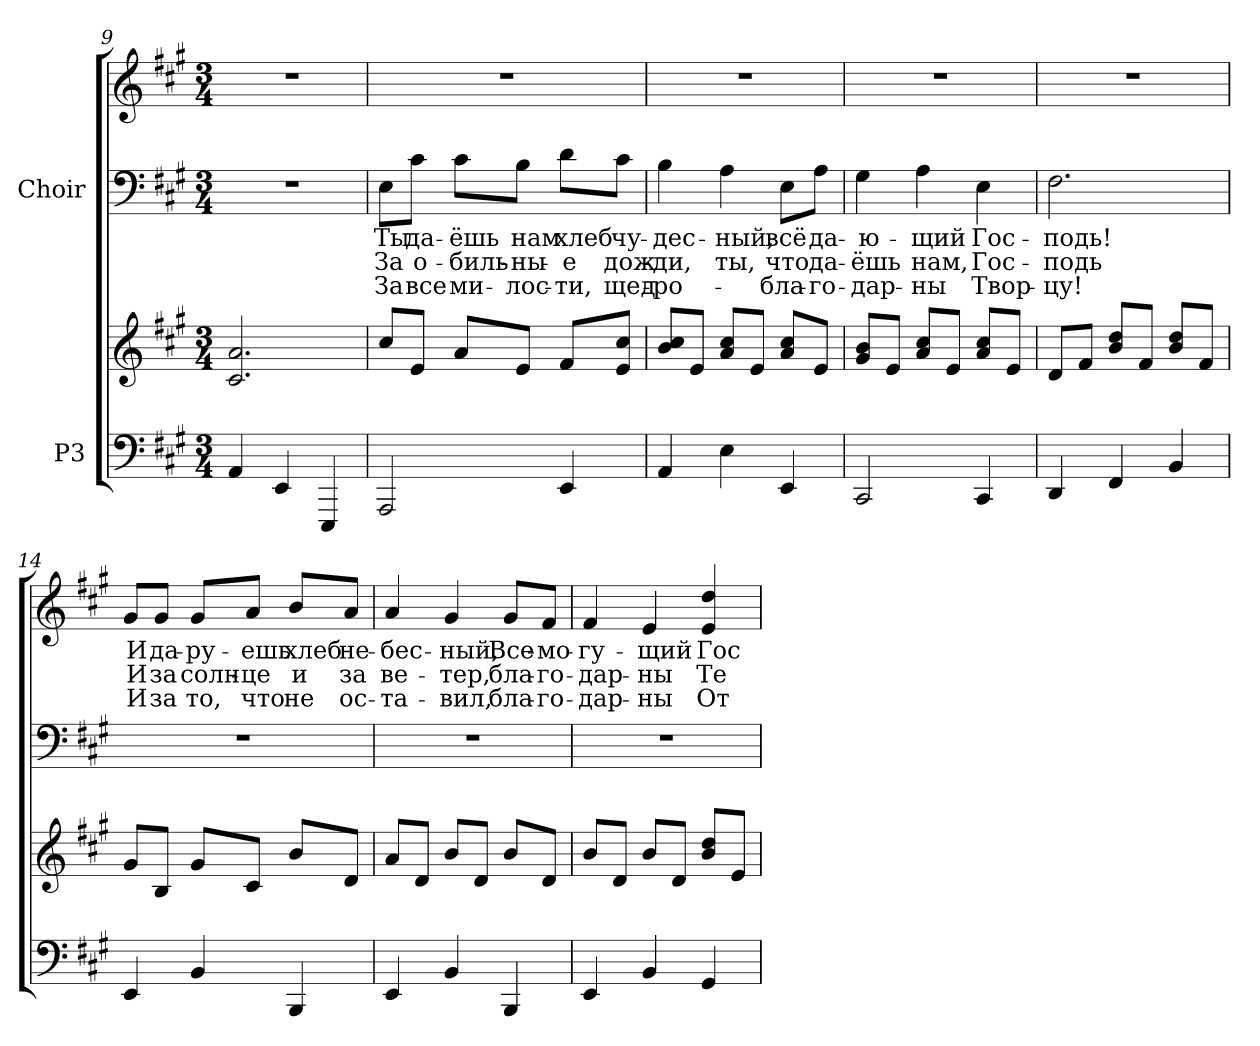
**kern	**kern	**kern	**text	**text	**text	**kern	**text	**text	**text
*part2	*part2	*part1	*part1	*part1	*part1	*part1	*part1	*part1	*part1
*staff4	*staff3	*staff2	*staff2	*staff2	*staff2	*staff1	*staff1	*staff1	*staff1
*I"P3	*	*I"Choir	*	*	*	*	*	*	*
*clefF4	*clefG2	*clefF4	*	*	*	*clefG2	*	*	*
*k[f#c#g#]	*k[f#c#g#]	*k[f#c#g#]	*	*	*	*k[f#c#g#]	*	*	*
*A:	*A:	*A:	*	*	*	*A:	*	*	*
*M3/4	*M3/4	*M3/4	*	*	*	*M3/4	*	*	*
=9	=9	=9	=9	=9	=9	=9	=9	=9	=9
!	!	!LO:N:vis=1	!	!	!	!LO:N:vis=1	!	!	!
4AAi/	2.c#i/ 2.ai	2.r	.	.	.	2.r	.	.	.
4EEi/	.	.	.	.	.	.	.	.	.
4EEEi/	.	.	.	.	.	.	.	.	.
!!LO:LB:g=z
=10	=10	=10	=10	=10	=10	=10	=10	=10	=10
!	!	!	!LO:LY:a:color=#000000	!LO:LY:a:color=#000000	!LO:LY:a:color=#000000	!LO:N:vis=1	!	!	!
2AAAi/	8cc#i/L	8Ei\L	Ты	За	За	2.r	.	.	.
!	!	!	!LO:LY:a:color=#000000	!LO:LY:a:color=#000000	!LO:LY:a:color=#000000	!	!	!	!
.	8ei/J	8c#i\J	да-	о-	все	.	.	.	.
!	!	!	!LO:LY:a:color=#000000	!LO:LY:a:color=#000000	!LO:LY:a:color=#000000	!	!	!	!
.	8ai/L	8c#i\L	-ёшь	-биль-	ми-	.	.	.	.
!	!	!	!LO:LY:a:color=#000000	!LO:LY:a:color=#000000	!LO:LY:a:color=#000000	!	!	!	!
.	8ei/J	8Bi\J	нам	-ны-	-лос-	.	.	.	.
!	!	!	!LO:LY:a:color=#000000	!LO:LY:a:color=#000000	!LO:LY:a:color=#000000	!	!	!	!
4EEi/	8f#i/L	8di\L	хлеб	-е	-ти,	.	.	.	.
!	!	!	!LO:LY:a:color=#000000	!LO:LY:a:color=#000000	!LO:LY:a:color=#000000	!	!	!	!
.	8ei/ 8cc#iJ	8c#i\J	чу-	дож-	щед-	.	.	.	.
=11	=11	=11	=11	=11	=11	=11	=11	=11	=11
!	!	!	!LO:LY:a:color=#000000	!LO:LY:a:color=#000000	!LO:LY:a:color=#000000	!LO:N:vis=1	!	!	!
4AAi/	8bi/ 8cc#iL	4Bi\	-дес-	-ди,	-ро-	2.r	.	.	.
.	8ei/J	.	.	.	.	.	.	.	.
!	!	!	!LO:LY:a:color=#000000	!LO:LY:a:color=#000000	!	!	!	!	!
4Ei\	8ai/ 8cc#iL	4Ai\	-ный,	-ты,	.	.	.	.	.
.	8ei/J	.	.	.	.	.	.	.	.
!	!	!	!LO:LY:a:color=#000000	!LO:LY:a:color=#000000	!LO:LY:a:color=#000000	!	!	!	!
4EEi/	8ai/ 8cc#iL	8Ei\L	всё	что	бла-	.	.	.	.
!	!	!	!LO:LY:a:color=#000000	!LO:LY:a:color=#000000	!LO:LY:a:color=#000000	!	!	!	!
.	8ei/J	8Ai\J	да-	да-	-го-	.	.	.	.
=12	=12	=12	=12	=12	=12	=12	=12	=12	=12
!	!	!	!LO:LY:a:color=#000000	!LO:LY:a:color=#000000	!LO:LY:a:color=#000000	!LO:N:vis=1	!	!	!
2CC#i/	8g#i/ 8biL	4G#i\	-ю-	-ёшь	-дар-	2.r	.	.	.
.	8ei/J	.	.	.	.	.	.	.	.
!	!	!	!LO:LY:a:color=#000000	!LO:LY:a:color=#000000	!LO:LY:a:color=#000000	!	!	!	!
.	8ai/ 8cc#iL	4Ai\	-щий	нам,	-ны	.	.	.	.
.	8ei/J	.	.	.	.	.	.	.	.
!	!	!	!LO:LY:a:color=#000000	!LO:LY:a:color=#000000	!LO:LY:a:color=#000000	!	!	!	!
4CC#i/	8ai/ 8cc#iL	4Ei\	Гос-	Гос-	Твор-	.	.	.	.
.	8ei/J	.	.	.	.	.	.	.	.
=13	=13	=13	=13	=13	=13	=13	=13	=13	=13
!	!	!	!LO:LY:a:color=#000000	!LO:LY:a:color=#000000	!LO:LY:a:color=#000000	!LO:N:vis=1	!	!	!
4DDi/	8di/L	2.F#i\	-подь!	-подь	-цу!	2.r	.	.	.
.	8f#i/J	.	.	.	.	.	.	.	.
4FF#i/	8bi/ 8ddiL	.	.	.	.	.	.	.	.
.	8f#i/J	.	.	.	.	.	.	.	.
4BBi/	8bi/ 8ddiL	.	.	.	.	.	.	.	.
.	8f#i/J	.	.	.	.	.	.	.	.
!!LO:PB:g=z
=14	=14	=14	=14	=14	=14	=14	=14	=14	=14
!	!	!LO:N:vis=1	!	!	!	!	!	!	!
!	!	!	!	!	!	!	!LO:LY:b:color=#000000	!LO:LY:b:color=#000000	!LO:LY:b:color=#000000
4EEi/	8g#i/L	2.r	.	.	.	8g#i/L	И	И	И
!	!	!	!	!	!	!	!LO:LY:b:color=#000000	!LO:LY:b:color=#000000	!LO:LY:b:color=#000000
.	8Bi/J	.	.	.	.	8g#i/J	да-	за	за
!	!	!	!	!	!	!	!LO:LY:b:color=#000000	!LO:LY:b:color=#000000	!LO:LY:b:color=#000000
4BBi/	8g#i/L	.	.	.	.	8g#i/L	-ру-	солн-	то,
!	!	!	!	!	!	!	!LO:LY:b:color=#000000	!LO:LY:b:color=#000000	!LO:LY:b:color=#000000
.	8c#i/J	.	.	.	.	8ai/J	-ешь	-це	что
!	!	!	!	!	!	!	!LO:LY:b:color=#000000	!LO:LY:b:color=#000000	!LO:LY:b:color=#000000
4BBBi/	8bi/L	.	.	.	.	8bi/L	хлеб	и	не
!	!	!	!	!	!	!	!LO:LY:b:color=#000000	!LO:LY:b:color=#000000	!LO:LY:b:color=#000000
.	8di/J	.	.	.	.	8ai/J	не-	за	ос-
=15	=15	=15	=15	=15	=15	=15	=15	=15	=15
!	!	!LO:N:vis=1	!	!	!	!	!	!	!
!	!	!	!	!	!	!	!LO:LY:b:color=#000000	!LO:LY:b:color=#000000	!LO:LY:b:color=#000000
4EEi/	8ai/L	2.r	.	.	.	4ai/	-бес-	ве-	-та-
.	8di/J	.	.	.	.	.	.	.	.
!	!	!	!	!	!	!	!LO:LY:b:color=#000000	!LO:LY:b:color=#000000	!LO:LY:b:color=#000000
4BBi/	8bi/L	.	.	.	.	4g#i/	-ный,	-тер,	-вил,
.	8di/J	.	.	.	.	.	.	.	.
!	!	!	!	!	!	!	!LO:LY:b:color=#000000	!LO:LY:b:color=#000000	!LO:LY:b:color=#000000
4BBBi/	8bi/L	.	.	.	.	8g#i/L	Все-	бла-	бла-
!	!	!	!	!	!	!	!LO:LY:b:color=#000000	!LO:LY:b:color=#000000	!LO:LY:b:color=#000000
.	8di/J	.	.	.	.	8f#i/J	-мо-	-го-	-го-
=16	=16	=16	=16	=16	=16	=16	=16	=16	=16
!	!	!LO:N:vis=1	!	!	!	!	!	!	!
!	!	!	!	!	!	!	!LO:LY:b:color=#000000	!LO:LY:b:color=#000000	!LO:LY:b:color=#000000
4EEi/	8bi/L	2.r	.	.	.	4f#i/	-гу-	-дар-	-дар-
.	8di/J	.	.	.	.	.	.	.	.
!	!	!	!	!	!	!	!LO:LY:b:color=#000000	!LO:LY:b:color=#000000	!LO:LY:b:color=#000000
4BBi/	8bi/L	.	.	.	.	4ei/	-щий	-ны	-ны
.	8di/J	.	.	.	.	.	.	.	.
!	!	!	!	!	!	!	!LO:LY:b:color=#000000	!LO:LY:b:color=#000000	!LO:LY:b:color=#000000
4GG#i/	8bi/ 8ddiL	.	.	.	.	4ei/ 4ddi	Гос-	Те-	От-
.	8ei/J	.	.	.	.	.	.	.	.
=	=	=	=	=	=	=	=	=	=
*-	*-	*-	*-	*-	*-	*-	*-	*-	*-
